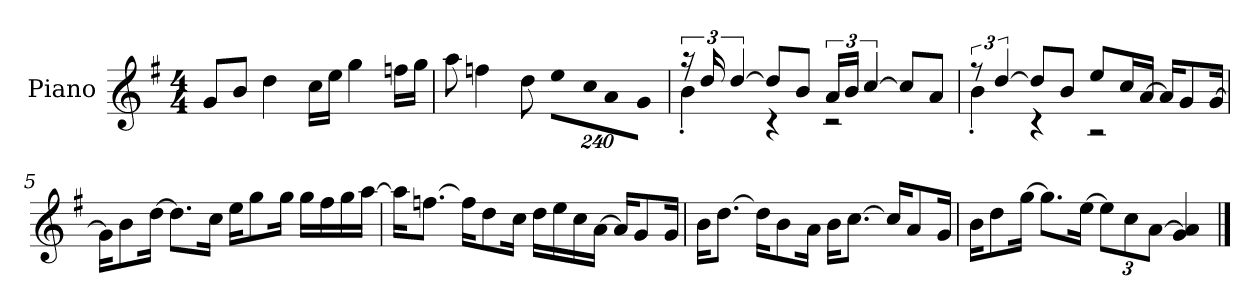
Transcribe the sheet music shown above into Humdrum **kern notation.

**kern
*part1
*staff1
*I"Piano
*I'P-no
*clefG2
*k[f#]
*M4/4
*MM90
=1
8g/L
8b/J
4dd\
16cc\LL
16ee\JJ
4gg\
16ffn\LL
16gg\JJ
=2
8aa\
4ffn\
8dd\
*Xbrackettup
!LO:N:vis=8
960%137ee\L
!LO:N:vis=16
1920%137cc\K
!LO:N:vis=8
960%137a\
!LO:N:vis=8
960%137g\J
=3
*brackettup
*^
24r	4b'\
24dd/	.
[6dd/	.
8dd/L]	4r
8b/J	.
24a/LL	2r
24b/JJ	.
[6cc/	.
8cc/L]	.
8a/J	.
=4	=4
12r	4b'\
[6dd/	.
8dd/L]	4r
8b/J	.
8ee/L	2r
16cc/L	.
[16a/JJ	.
16a/KL]	.
8g/	.
[16g/Jk	.
*v	*v
!!LO:LB:g=z
=5
16g\KL]
8b\
[16dd\Jk
8.dd\L]
16cc\Jk
16ee\KL
8gg\
16gg\Jk
16gg\LL
16ff#\
16gg\
[16aa\JJ
=6
16aa\KL]
[8.ffn\J
16ff\KL]
8dd\
16cc\Jk
16dd\LL
16ee\
16cc\
[16a\JJ
16a/KL]
8g/
16g/Jk
=7
16b\KL
[8.dd\J
16dd\KL]
8b\
16a\Jk
16b\KL
[8.cc\J
16cc/KL]
8a/
16g/Jk
!!LO:LB:g=z
=8
16b\KL
8dd\
[16gg\Jk
8.gg\L]
[16ee\Jk
*Xbrackettup
12ee\L]
12cc\
[12a\J
4g/ 4a/]
==
*-
